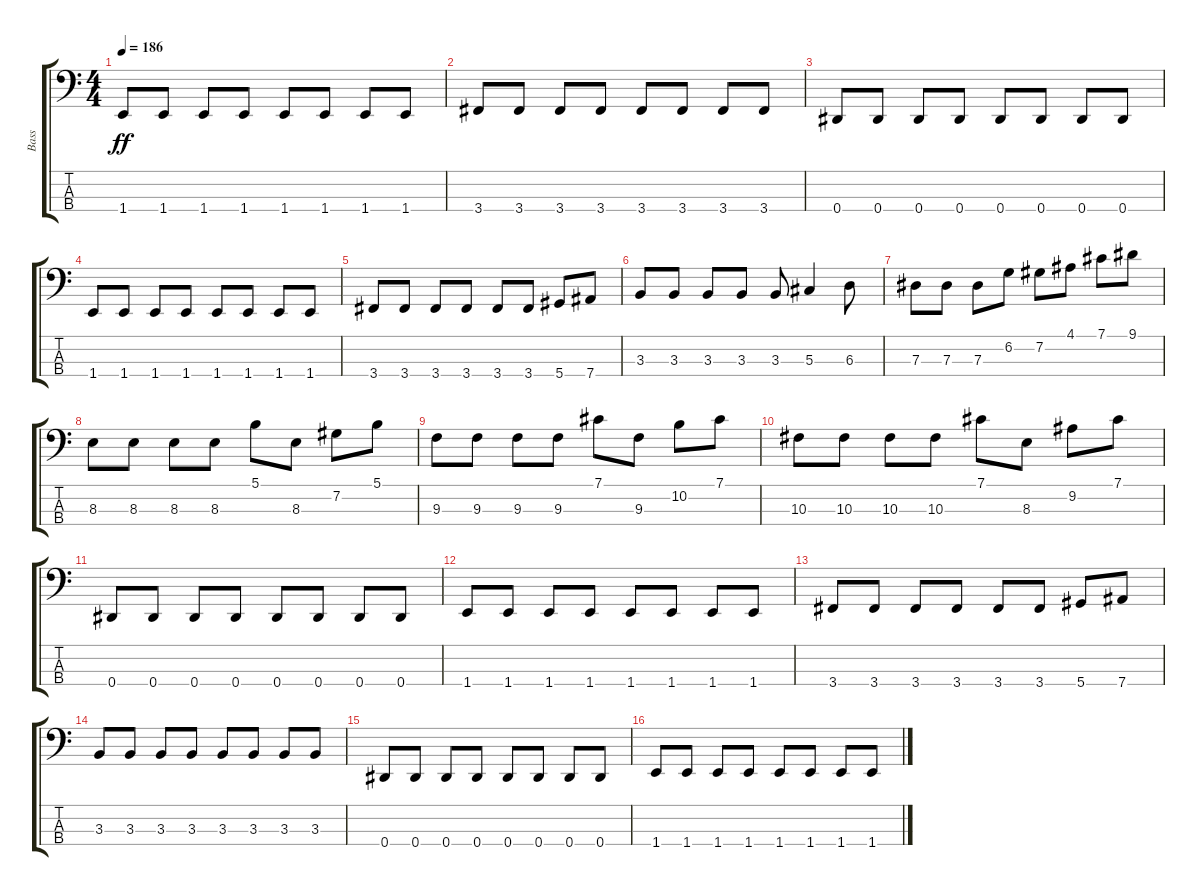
\track ("Bass" "Bass") {instrument electricbassfinger}
\staff {score tabs}
\tuning (Gb2 Db2 Ab1 Eb1) {hide}
\ts (4 4)
\tempo 186
\clef f4
\ks c
1.4.8{dy ff} 1.4.8 1.4.8 1.4.8 1.4.8 1.4.8 1.4.8 1.4.8 |
3.4.8 3.4.8 3.4.8 3.4.8 3.4.8 3.4.8 3.4.8 3.4.8 |
0.4.8 0.4.8 0.4.8 0.4.8 0.4.8 0.4.8 0.4.8 0.4.8 |
1.4.8 1.4.8 1.4.8 1.4.8 1.4.8 1.4.8 1.4.8 1.4.8 |
3.4.8 3.4.8 3.4.8 3.4.8 3.4.8 3.4.8 5.4.8 7.4.8 |
3.3.8 3.3.8 3.3.8 3.3.8 3.3.8 5.3.4 6.3.8 |
7.3.8 7.3.8 7.3.8 6.2.8 7.2.8 4.1.8 7.1.8 9.1.8 |
8.3.8 8.3.8 8.3.8 8.3.8 5.1.8 8.3.8 7.2.8 5.1.8 |
9.3.8 9.3.8 9.3.8 9.3.8 7.1.8 9.3.8 10.2.8 7.1.8 |
10.3.8 10.3.8 10.3.8 10.3.8 7.1.8 8.3.8 9.2.8 7.1.8 |
0.4.8 0.4.8 0.4.8 0.4.8 0.4.8 0.4.8 0.4.8 0.4.8 |
1.4.8 1.4.8 1.4.8 1.4.8 1.4.8 1.4.8 1.4.8 1.4.8 |
3.4.8 3.4.8 3.4.8 3.4.8 3.4.8 3.4.8 5.4.8 7.4.8 |
3.3.8 3.3.8 3.3.8 3.3.8 3.3.8 3.3.8 3.3.8 3.3.8 |
0.4.8 0.4.8 0.4.8 0.4.8 0.4.8 0.4.8 0.4.8 0.4.8 |
1.4.8 1.4.8 1.4.8 1.4.8 1.4.8 1.4.8 1.4.8 1.4.8
